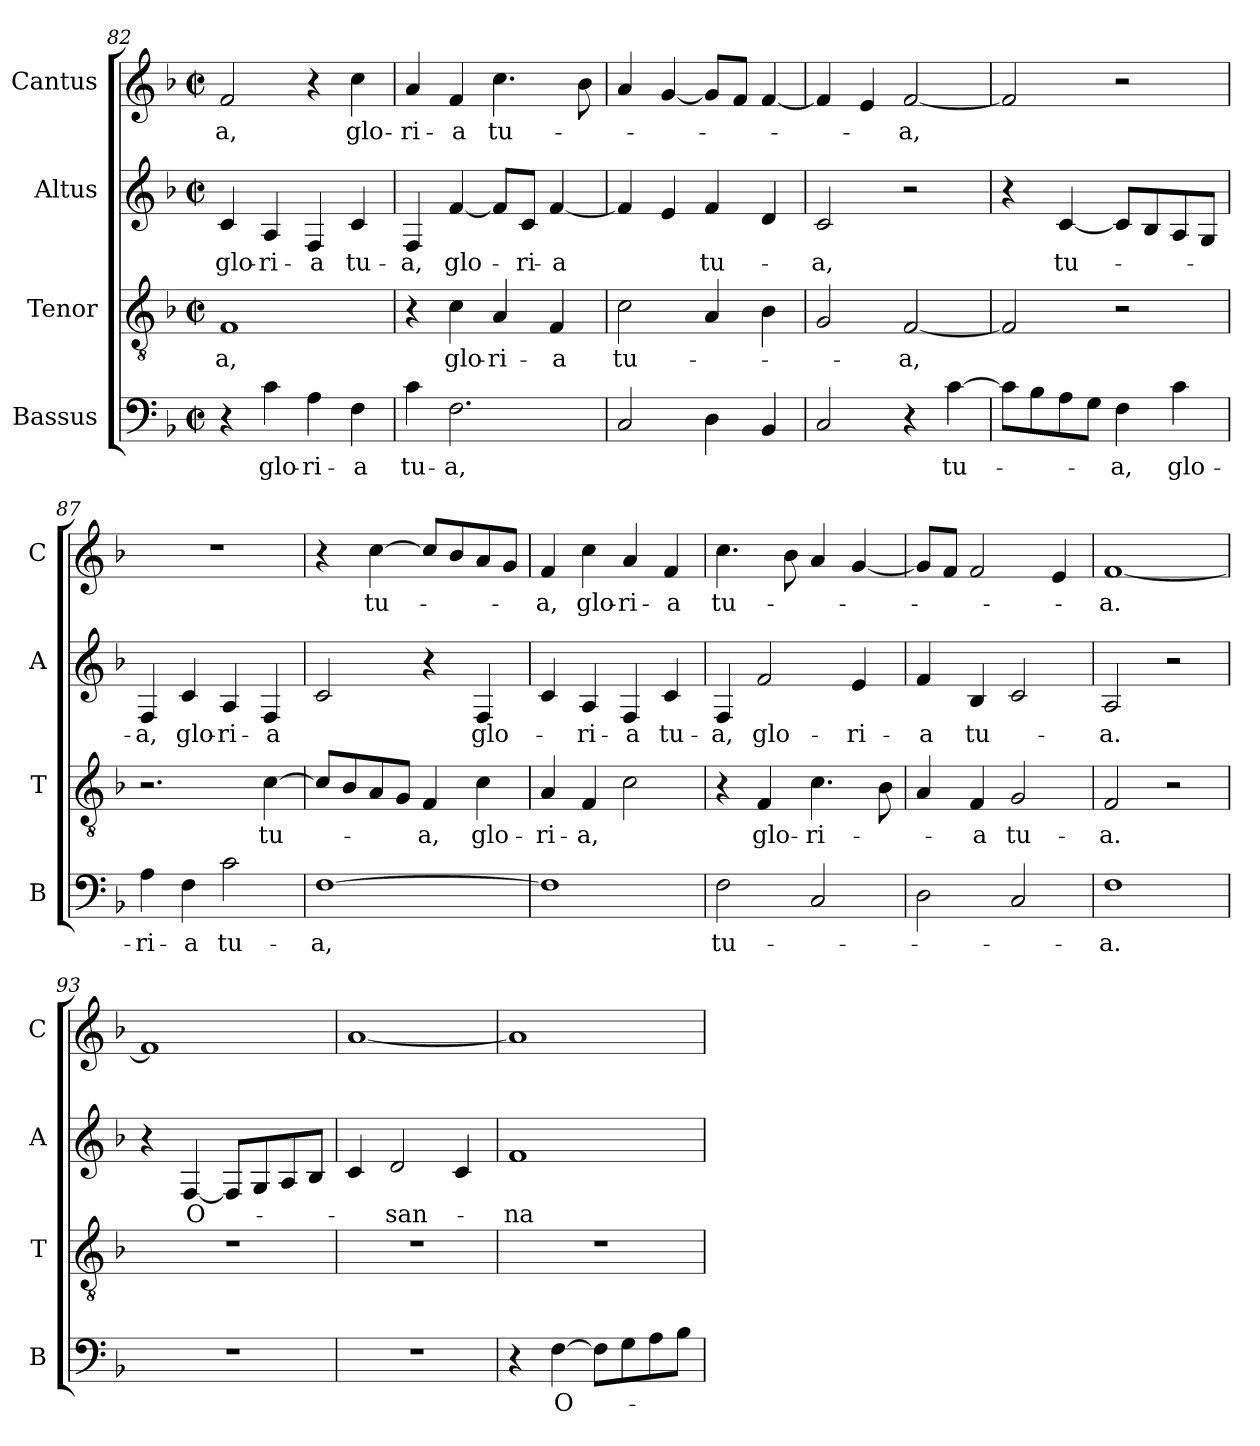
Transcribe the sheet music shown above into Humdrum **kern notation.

**kern	**text	**kern	**text	**kern	**text	**kern	**text
*part4	*part4	*part3	*part3	*part2	*part2	*part1	*part1
*staff4	*staff4	*staff3	*staff3	*staff2	*staff2	*staff1	*staff1
*I"Bassus	*	*I"Tenor	*	*I"Altus	*	*I"Cantus	*
*I'B	*	*I'T	*	*I'A	*	*I'C	*
*clefF4	*	*clefGv2	*	*clefG2	*	*clefG2	*
*k[b-]	*	*k[b-]	*	*k[b-]	*	*k[b-]	*
*F:	*	*F:	*	*F:	*	*F:	*
*M2/2	*	*M2/2	*	*M2/2	*	*M2/2	*
*met(c|)	*	*met(c|)	*	*met(c|)	*	*met(c|)	*
=82	=82	=82	=82	=82	=82	=82	=82
!	!	!	!LO:LY:b	!	!	!	!
!	!	!	!	!	!LO:LY:b	!	!
!	!	!	!	!	!	!	!LO:LY:b
4r	.	1F	-a,	4c/	glo-	2f/	-a,
!	!LO:LY:b	!	!	!	!	!	!
!	!	!	!	!	!LO:LY:b	!	!
4c\	glo-	.	.	4A/	-ri-	.	.
!	!LO:LY:b	!	!	!	!	!	!
!	!	!	!	!	!LO:LY:b	!	!
4A\	-ri-	.	.	4F/	-a	4r	.
!	!LO:LY:b	!	!	!	!	!	!
!	!	!	!	!	!LO:LY:b	!	!
!	!	!	!	!	!	!	!LO:LY:b
4F\	-a	.	.	4c/	tu-	4cc\	glo-
=83	=83	=83	=83	=83	=83	=83	=83
!	!LO:LY:b	!	!	!	!	!	!
!	!	!	!	!	!LO:LY:b	!	!
!	!	!	!	!	!	!	!LO:LY:b
4c\	tu-	4r	.	4F/	-a,	4a/	-ri-
!	!LO:LY:b	!	!	!	!	!	!
!	!	!	!LO:LY:b	!	!	!	!
!	!	!	!	!	!LO:LY:b	!	!
!	!	!	!	!	!	!	!LO:LY:b
2.F\	-a,	4c\	glo-	[4f/	glo-	4f/	-a
!	!	!	!LO:LY:b	!	!	!	!
!	!	!	!	!	!	!	!LO:LY:b
.	.	4A/	-ri-	8f/L]	.	4.cc\	tu-
!	!	!	!	!	!LO:LY:b	!	!
.	.	.	.	8c/J	-ri-	.	.
!	!	!	!LO:LY:b	!	!	!	!
!	!	!	!	!	!LO:LY:b	!	!
.	.	4F/	-a	[4f/	-a	.	.
.	.	.	.	.	.	8b-\	.
=84	=84	=84	=84	=84	=84	=84	=84
!	!	!	!LO:LY:b	!	!	!	!
2C/	.	2c\	tu-	4f/]	.	4a/	.
.	.	.	.	4e/	.	[4g/	.
!	!	!	!	!	!LO:LY:b	!	!
4D\	.	4A/	.	4f/	tu-	8g/L]	.
.	.	.	.	.	.	8f/J	.
4BB-/	.	4B-\	.	4d/	.	[4f/	.
=85	=85	=85	=85	=85	=85	=85	=85
!	!	!	!	!	!LO:LY:b	!	!
2C/	.	2G/	.	2c/	-a,	4f/]	.
.	.	.	.	.	.	4e/	.
!	!	!	!LO:LY:b	!	!	!	!
!	!	!	!	!	!	!	!LO:LY:b
4r	.	[2F/	-a,	2r	.	[2f/	-a,
!	!LO:LY:b	!	!	!	!	!	!
[4c\	tu-	.	.	.	.	.	.
!!LO:LB:g=z
=86	=86	=86	=86	=86	=86	=86	=86
8c\L]	.	2F/]	.	4r	.	2f/]	.
8B-\	.	.	.	.	.	.	.
!	!	!	!	!	!LO:LY:b	!	!
8A\	.	.	.	[4c/	tu-	.	.
8G\J	.	.	.	.	.	.	.
!	!LO:LY:b	!	!	!	!	!	!
4F\	-a,	2r	.	8c/L]	.	2r	.
.	.	.	.	8B-/	.	.	.
!	!LO:LY:b	!	!	!	!	!	!
4c\	glo-	.	.	8A/	.	.	.
.	.	.	.	8G/J	.	.	.
=87	=87	=87	=87	=87	=87	=87	=87
!	!LO:LY:b	!	!	!	!	!	!
!	!	!	!	!	!LO:LY:b	!	!
4A\	-ri-	2.r	.	4F/	-a,	1r	.
!	!LO:LY:b	!	!	!	!	!	!
!	!	!	!	!	!LO:LY:b	!	!
4F\	-a	.	.	4c/	glo-	.	.
!	!LO:LY:b	!	!	!	!	!	!
!	!	!	!	!	!LO:LY:b	!	!
2c\	tu-	.	.	4A/	-ri-	.	.
!	!	!	!LO:LY:b	!	!	!	!
!	!	!	!	!	!LO:LY:b	!	!
.	.	[4c\	tu-	4F/	-a	.	.
=88	=88	=88	=88	=88	=88	=88	=88
!	!LO:LY:b	!	!	!	!	!	!
[1F	-a,	8c/L]	.	2c/	.	4r	.
.	.	8B-/	.	.	.	.	.
!	!	!	!	!	!	!	!LO:LY:b
.	.	8A/	.	.	.	[4cc\	tu-
.	.	8G/J	.	.	.	.	.
!	!	!	!LO:LY:b	!	!	!	!
.	.	4F/	-a,	4r	.	8cc/L]	.
.	.	.	.	.	.	8b-/	.
!	!	!	!LO:LY:b	!	!	!	!
!	!	!	!	!	!LO:LY:b	!	!
.	.	4c\	glo-	4F/	glo-	8a/	.
.	.	.	.	.	.	8g/J	.
=89	=89	=89	=89	=89	=89	=89	=89
!	!	!	!LO:LY:b	!	!	!	!
!	!	!	!	!	!	!	!LO:LY:b
1F]	.	4A/	-ri-	4c/	.	4f/	-a,
!	!	!	!LO:LY:b	!	!	!	!
!	!	!	!	!	!LO:LY:b	!	!
!	!	!	!	!	!	!	!LO:LY:b
.	.	4F/	-a,	4A/	-ri-	4cc\	glo-
!	!	!	!	!	!LO:LY:b	!	!
!	!	!	!	!	!	!	!LO:LY:b
.	.	2c\	.	4F/	-a	4a/	-ri-
!	!	!	!	!	!LO:LY:b	!	!
!	!	!	!	!	!	!	!LO:LY:b
.	.	.	.	4c/	tu-	4f/	-a
=90	=90	=90	=90	=90	=90	=90	=90
!	!LO:LY:b	!	!	!	!	!	!
!	!	!	!	!	!LO:LY:b	!	!
!	!	!	!	!	!	!	!LO:LY:b
2F\	tu-	4r	.	4F/	-a,	4.cc\	tu-
!	!	!	!LO:LY:b	!	!	!	!
!	!	!	!	!	!LO:LY:b	!	!
.	.	4F/	glo-	2f/	glo-	.	.
.	.	.	.	.	.	8b-\	.
!	!	!	!LO:LY:b	!	!	!	!
2C/	.	4.c\	-ri-	.	.	4a/	.
!	!	!	!	!	!LO:LY:b	!	!
.	.	.	.	4e/	-ri-	[4g/	.
.	.	8B-\	.	.	.	.	.
=91	=91	=91	=91	=91	=91	=91	=91
!	!	!	!	!	!LO:LY:b	!	!
2D\	.	4A/	.	4f/	-a	8g/L]	.
.	.	.	.	.	.	8f/J	.
!	!	!	!LO:LY:b	!	!	!	!
!	!	!	!	!	!LO:LY:b	!	!
.	.	4F/	-a	4B-/	tu-	2f/	.
!	!	!	!LO:LY:b	!	!	!	!
2C/	.	2G/	tu-	2c/	.	.	.
.	.	.	.	.	.	4e/	.
!!LO:LB:g=z
=92	=92	=92	=92	=92	=92	=92	=92
!	!LO:LY:b	!	!	!	!	!	!
!	!	!	!LO:LY:b	!	!	!	!
!	!	!	!	!	!LO:LY:b	!	!
!	!	!	!	!	!	!	!LO:LY:b
1F	-a.	2F/	-a.	2A/	-a.	[1f	-a.
.	.	2r	.	2r	.	.	.
=93	=93	=93	=93	=93	=93	=93	=93
1r	.	1r	.	4r	.	1f]	.
!	!	!	!	!	!LO:LY:b	!	!
.	.	.	.	[4F/	O-	.	.
.	.	.	.	8F/L]	.	.	.
.	.	.	.	8G/	.	.	.
.	.	.	.	8A/	.	.	.
.	.	.	.	8B-/J	.	.	.
=94	=94	=94	=94	=94	=94	=94	=94
1r	.	1r	.	4c/	.	[1a	.
!	!	!	!	!	!LO:LY:b	!	!
.	.	.	.	2d/	-san-	.	.
.	.	.	.	4c/	.	.	.
=95	=95	=95	=95	=95	=95	=95	=95
!	!	!	!	!	!LO:LY:b	!	!
4r	.	1r	.	1f	-na	1a]	.
!	!LO:LY:b	!	!	!	!	!	!
[4F\	O-	.	.	.	.	.	.
8F\L]	.	.	.	.	.	.	.
8G\	.	.	.	.	.	.	.
8A\	.	.	.	.	.	.	.
8B-\J	.	.	.	.	.	.	.
=	=	=	=	=	=	=	=
*-	*-	*-	*-	*-	*-	*-	*-
